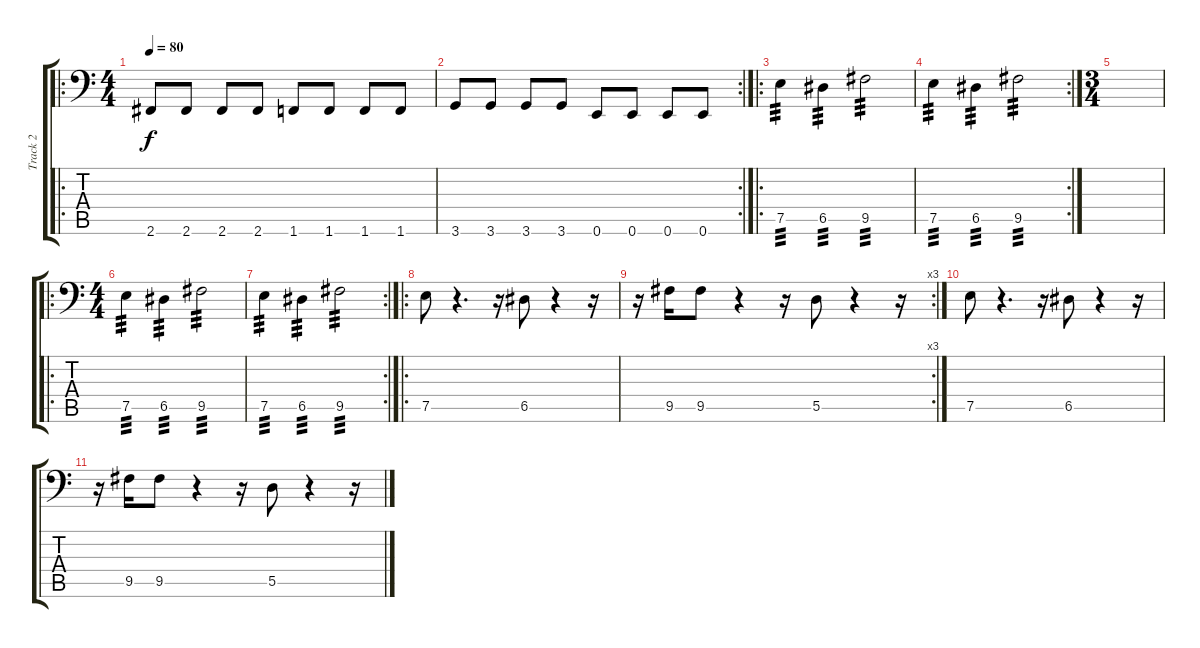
\track ("Track 2" "Track 2") {instrument electricbasspick}
\staff {score tabs}
\tuning (E3 B2 G2 D2 A1 E1) {hide}
\ro
\ts (4 4)
\tempo 80
\clef f4
\ks c
2.6.8{dy f instrument electricbasspick} 2.6.8 2.6.8 2.6.8 1.6.8 1.6.8 1.6.8 1.6.8 |
\rc 2
3.6.8 3.6.8 3.6.8 3.6.8 0.6.8 0.6.8 0.6.8 0.6.8 |
\ro
7.5.4{tp 3} 6.5.4{tp 3} 9.5.2{tp 3} |
\rc 2
7.5.4{tp 3} 6.5.4{tp 3} 9.5.2{tp 3} |
\ts (3 4)
|
\ro
\ts (4 4)
7.5.4{tp 3} 6.5.4{tp 3} 9.5.2{tp 3} |
\rc 2
7.5.4{tp 3} 6.5.4{tp 3} 9.5.2{tp 3} |
\ro
7.5.8 r.4{d} r.16 6.5.8 r.4 r.16 |
\rc 3
r.16 9.5.16 9.5.8 r.4 r.16 5.5.8 r.4 r.16 |
7.5.8 r.4{d} r.16 6.5.8 r.4 r.16 |
r.16 9.5.16 9.5.8 r.4 r.16 5.5.8 r.4 r.16
